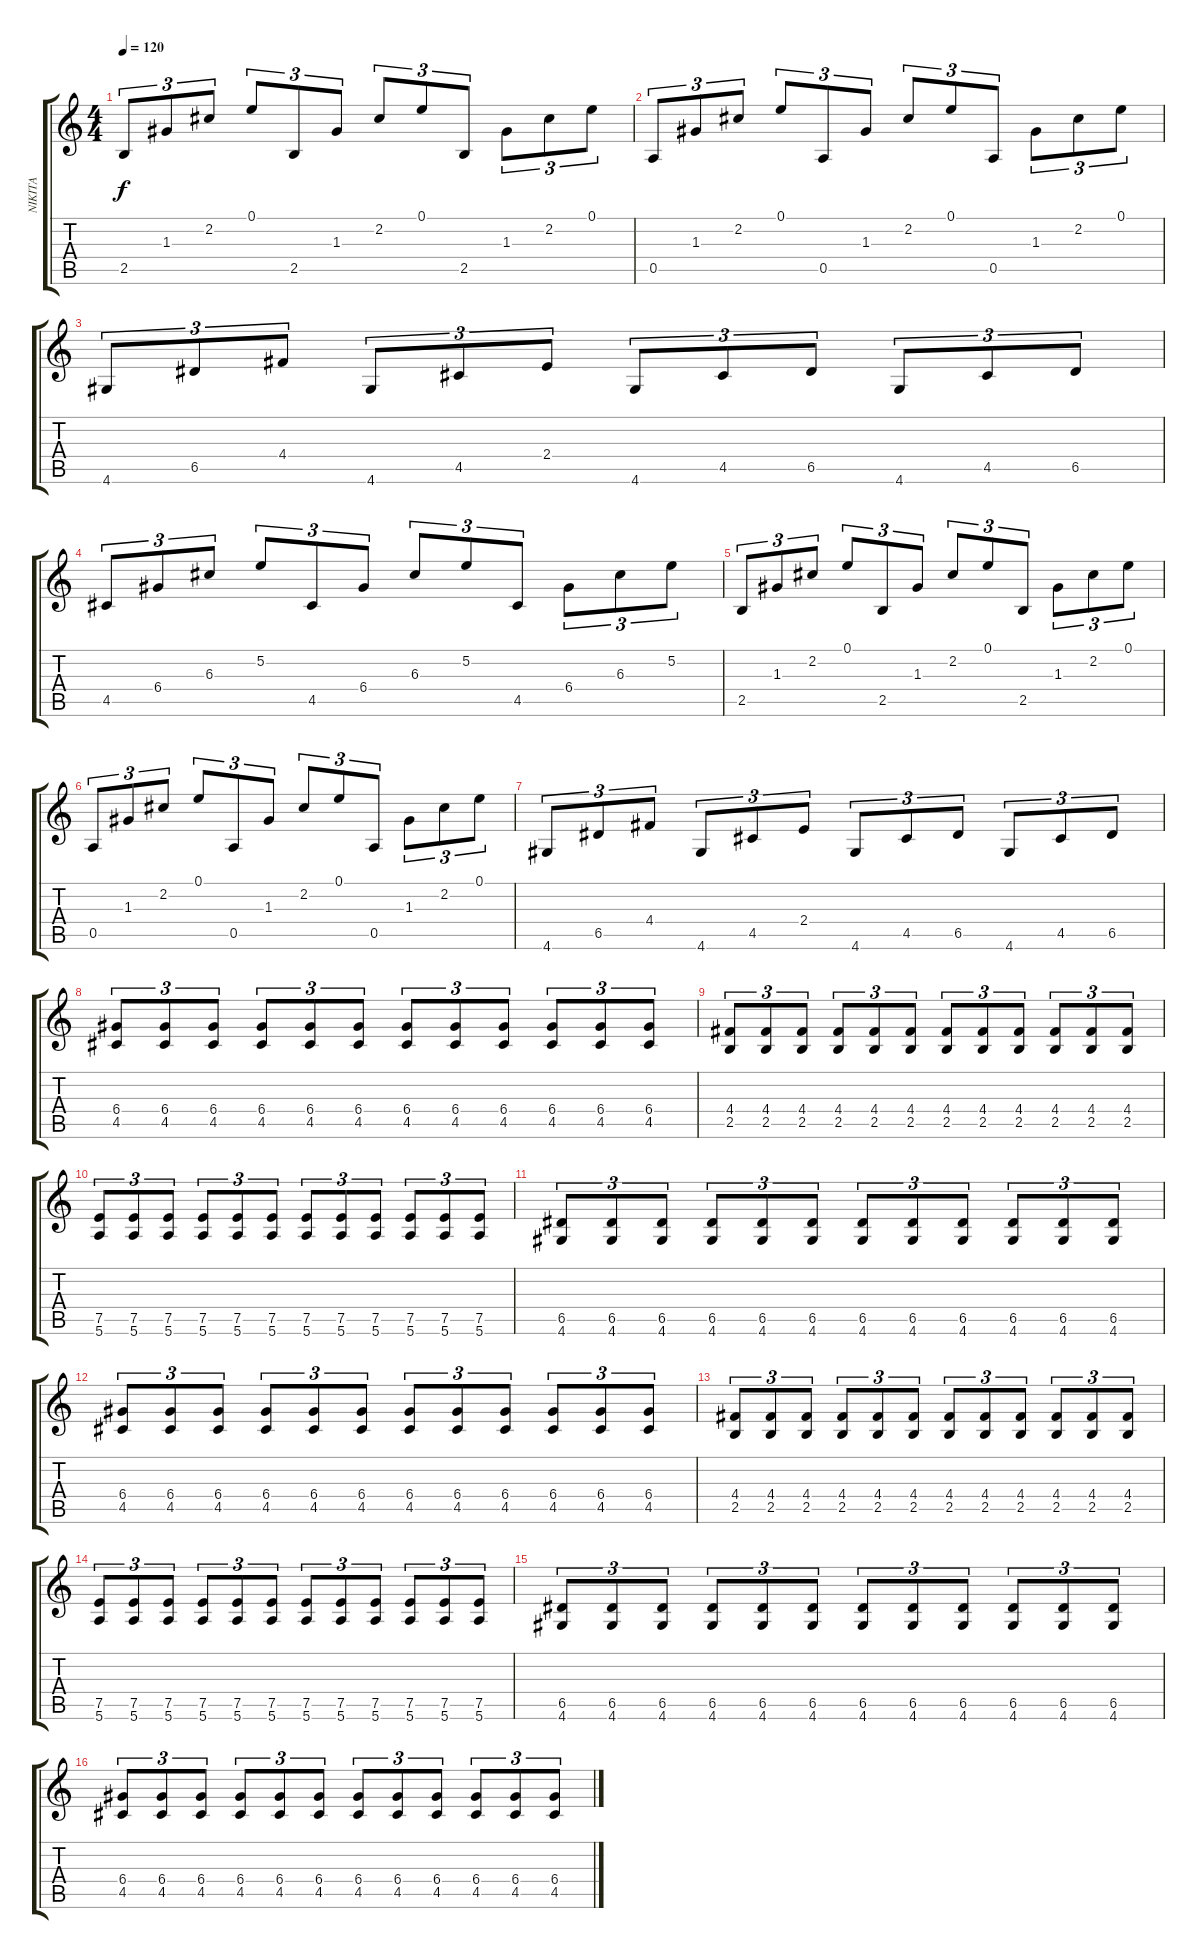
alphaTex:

\track ("NIKITA" "NIKITA") {instrument acousticguitarsteel}
\staff {score tabs}
\tuning (E4 B3 G3 D3 A2 E2) {hide}
\ts (4 4)
\tempo 120
\clef g2
\ks c
2.5.8{tu (3 2) dy f} 1.3.8{tu (3 2)} 2.2.8{tu (3 2)} 0.1.8{tu (3 2)} 2.5.8{tu (3 2)} 1.3.8{tu (3 2)} 2.2.8{tu (3 2)} 0.1.8{tu (3 2)} 2.5.8{tu (3 2)} 1.3.8{tu (3 2)} 2.2.8{tu (3 2)} 0.1.8{tu (3 2)} |
0.5.8{tu (3 2)} 1.3.8{tu (3 2)} 2.2.8{tu (3 2)} 0.1.8{tu (3 2)} 0.5.8{tu (3 2)} 1.3.8{tu (3 2)} 2.2.8{tu (3 2)} 0.1.8{tu (3 2)} 0.5.8{tu (3 2)} 1.3.8{tu (3 2)} 2.2.8{tu (3 2)} 0.1.8{tu (3 2)} |
4.6.8{tu (3 2)} 6.5.8{tu (3 2)} 4.4.8{tu (3 2)} 4.6.8{tu (3 2)} 4.5.8{tu (3 2)} 2.4.8{tu (3 2)} 4.6.8{tu (3 2)} 4.5.8{tu (3 2)} 6.5.8{tu (3 2)} 4.6.8{tu (3 2)} 4.5.8{tu (3 2)} 6.5.8{tu (3 2)} |
4.5.8{tu (3 2)} 6.4.8{tu (3 2)} 6.3.8{tu (3 2)} 5.2.8{tu (3 2)} 4.5.8{tu (3 2)} 6.4.8{tu (3 2)} 6.3.8{tu (3 2)} 5.2.8{tu (3 2)} 4.5.8{tu (3 2)} 6.4.8{tu (3 2)} 6.3.8{tu (3 2)} 5.2.8{tu (3 2)} |
2.5.8{tu (3 2)} 1.3.8{tu (3 2)} 2.2.8{tu (3 2)} 0.1.8{tu (3 2)} 2.5.8{tu (3 2)} 1.3.8{tu (3 2)} 2.2.8{tu (3 2)} 0.1.8{tu (3 2)} 2.5.8{tu (3 2)} 1.3.8{tu (3 2)} 2.2.8{tu (3 2)} 0.1.8{tu (3 2)} |
0.5.8{tu (3 2)} 1.3.8{tu (3 2)} 2.2.8{tu (3 2)} 0.1.8{tu (3 2)} 0.5.8{tu (3 2)} 1.3.8{tu (3 2)} 2.2.8{tu (3 2)} 0.1.8{tu (3 2)} 0.5.8{tu (3 2)} 1.3.8{tu (3 2)} 2.2.8{tu (3 2)} 0.1.8{tu (3 2)} |
4.6.8{tu (3 2)} 6.5.8{tu (3 2)} 4.4.8{tu (3 2)} 4.6.8{tu (3 2)} 4.5.8{tu (3 2)} 2.4.8{tu (3 2)} 4.6.8{tu (3 2)} 4.5.8{tu (3 2)} 6.5.8{tu (3 2)} 4.6.8{tu (3 2)} 4.5.8{tu (3 2)} 6.5.8{tu (3 2)} |
(6.4 4.5).8{tu (3 2) instrument distortionguitar} (6.4 4.5).8{tu (3 2)} (6.4 4.5).8{tu (3 2)} (6.4 4.5).8{tu (3 2)} (6.4 4.5).8{tu (3 2)} (6.4 4.5).8{tu (3 2)} (6.4 4.5).8{tu (3 2)} (6.4 4.5).8{tu (3 2)} (6.4 4.5).8{tu (3 2)} (6.4 4.5).8{tu (3 2)} (6.4 4.5).8{tu (3 2)} (6.4 4.5).8{tu (3 2)} |
(4.4 2.5).8{tu (3 2)} (4.4 2.5).8{tu (3 2)} (4.4 2.5).8{tu (3 2)} (4.4 2.5).8{tu (3 2)} (4.4 2.5).8{tu (3 2)} (4.4 2.5).8{tu (3 2)} (4.4 2.5).8{tu (3 2)} (4.4 2.5).8{tu (3 2)} (4.4 2.5).8{tu (3 2)} (4.4 2.5).8{tu (3 2)} (4.4 2.5).8{tu (3 2)} (4.4 2.5).8{tu (3 2)} |
(7.5 5.6).8{tu (3 2)} (7.5 5.6).8{tu (3 2)} (7.5 5.6).8{tu (3 2)} (7.5 5.6).8{tu (3 2)} (7.5 5.6).8{tu (3 2)} (7.5 5.6).8{tu (3 2)} (7.5 5.6).8{tu (3 2)} (7.5 5.6).8{tu (3 2)} (7.5 5.6).8{tu (3 2)} (7.5 5.6).8{tu (3 2)} (7.5 5.6).8{tu (3 2)} (7.5 5.6).8{tu (3 2)} |
(6.5 4.6).8{tu (3 2)} (6.5 4.6).8{tu (3 2)} (6.5 4.6).8{tu (3 2)} (6.5 4.6).8{tu (3 2)} (6.5 4.6).8{tu (3 2)} (6.5 4.6).8{tu (3 2)} (6.5 4.6).8{tu (3 2)} (6.5 4.6).8{tu (3 2)} (6.5 4.6).8{tu (3 2)} (6.5 4.6).8{tu (3 2)} (6.5 4.6).8{tu (3 2)} (6.5 4.6).8{tu (3 2)} |
(6.4 4.5).8{tu (3 2) instrument distortionguitar} (6.4 4.5).8{tu (3 2)} (6.4 4.5).8{tu (3 2)} (6.4 4.5).8{tu (3 2)} (6.4 4.5).8{tu (3 2)} (6.4 4.5).8{tu (3 2)} (6.4 4.5).8{tu (3 2)} (6.4 4.5).8{tu (3 2)} (6.4 4.5).8{tu (3 2)} (6.4 4.5).8{tu (3 2)} (6.4 4.5).8{tu (3 2)} (6.4 4.5).8{tu (3 2)} |
(4.4 2.5).8{tu (3 2)} (4.4 2.5).8{tu (3 2)} (4.4 2.5).8{tu (3 2)} (4.4 2.5).8{tu (3 2)} (4.4 2.5).8{tu (3 2)} (4.4 2.5).8{tu (3 2)} (4.4 2.5).8{tu (3 2)} (4.4 2.5).8{tu (3 2)} (4.4 2.5).8{tu (3 2)} (4.4 2.5).8{tu (3 2)} (4.4 2.5).8{tu (3 2)} (4.4 2.5).8{tu (3 2)} |
(7.5 5.6).8{tu (3 2)} (7.5 5.6).8{tu (3 2)} (7.5 5.6).8{tu (3 2)} (7.5 5.6).8{tu (3 2)} (7.5 5.6).8{tu (3 2)} (7.5 5.6).8{tu (3 2)} (7.5 5.6).8{tu (3 2)} (7.5 5.6).8{tu (3 2)} (7.5 5.6).8{tu (3 2)} (7.5 5.6).8{tu (3 2)} (7.5 5.6).8{tu (3 2)} (7.5 5.6).8{tu (3 2)} |
(6.5 4.6).8{tu (3 2)} (6.5 4.6).8{tu (3 2)} (6.5 4.6).8{tu (3 2)} (6.5 4.6).8{tu (3 2)} (6.5 4.6).8{tu (3 2)} (6.5 4.6).8{tu (3 2)} (6.5 4.6).8{tu (3 2)} (6.5 4.6).8{tu (3 2)} (6.5 4.6).8{tu (3 2)} (6.5 4.6).8{tu (3 2)} (6.5 4.6).8{tu (3 2)} (6.5 4.6).8{tu (3 2)} |
(6.4 4.5).8{tu (3 2) instrument distortionguitar} (6.4 4.5).8{tu (3 2)} (6.4 4.5).8{tu (3 2)} (6.4 4.5).8{tu (3 2)} (6.4 4.5).8{tu (3 2)} (6.4 4.5).8{tu (3 2)} (6.4 4.5).8{tu (3 2)} (6.4 4.5).8{tu (3 2)} (6.4 4.5).8{tu (3 2)} (6.4 4.5).8{tu (3 2)} (6.4 4.5).8{tu (3 2)} (6.4 4.5).8{tu (3 2)}
